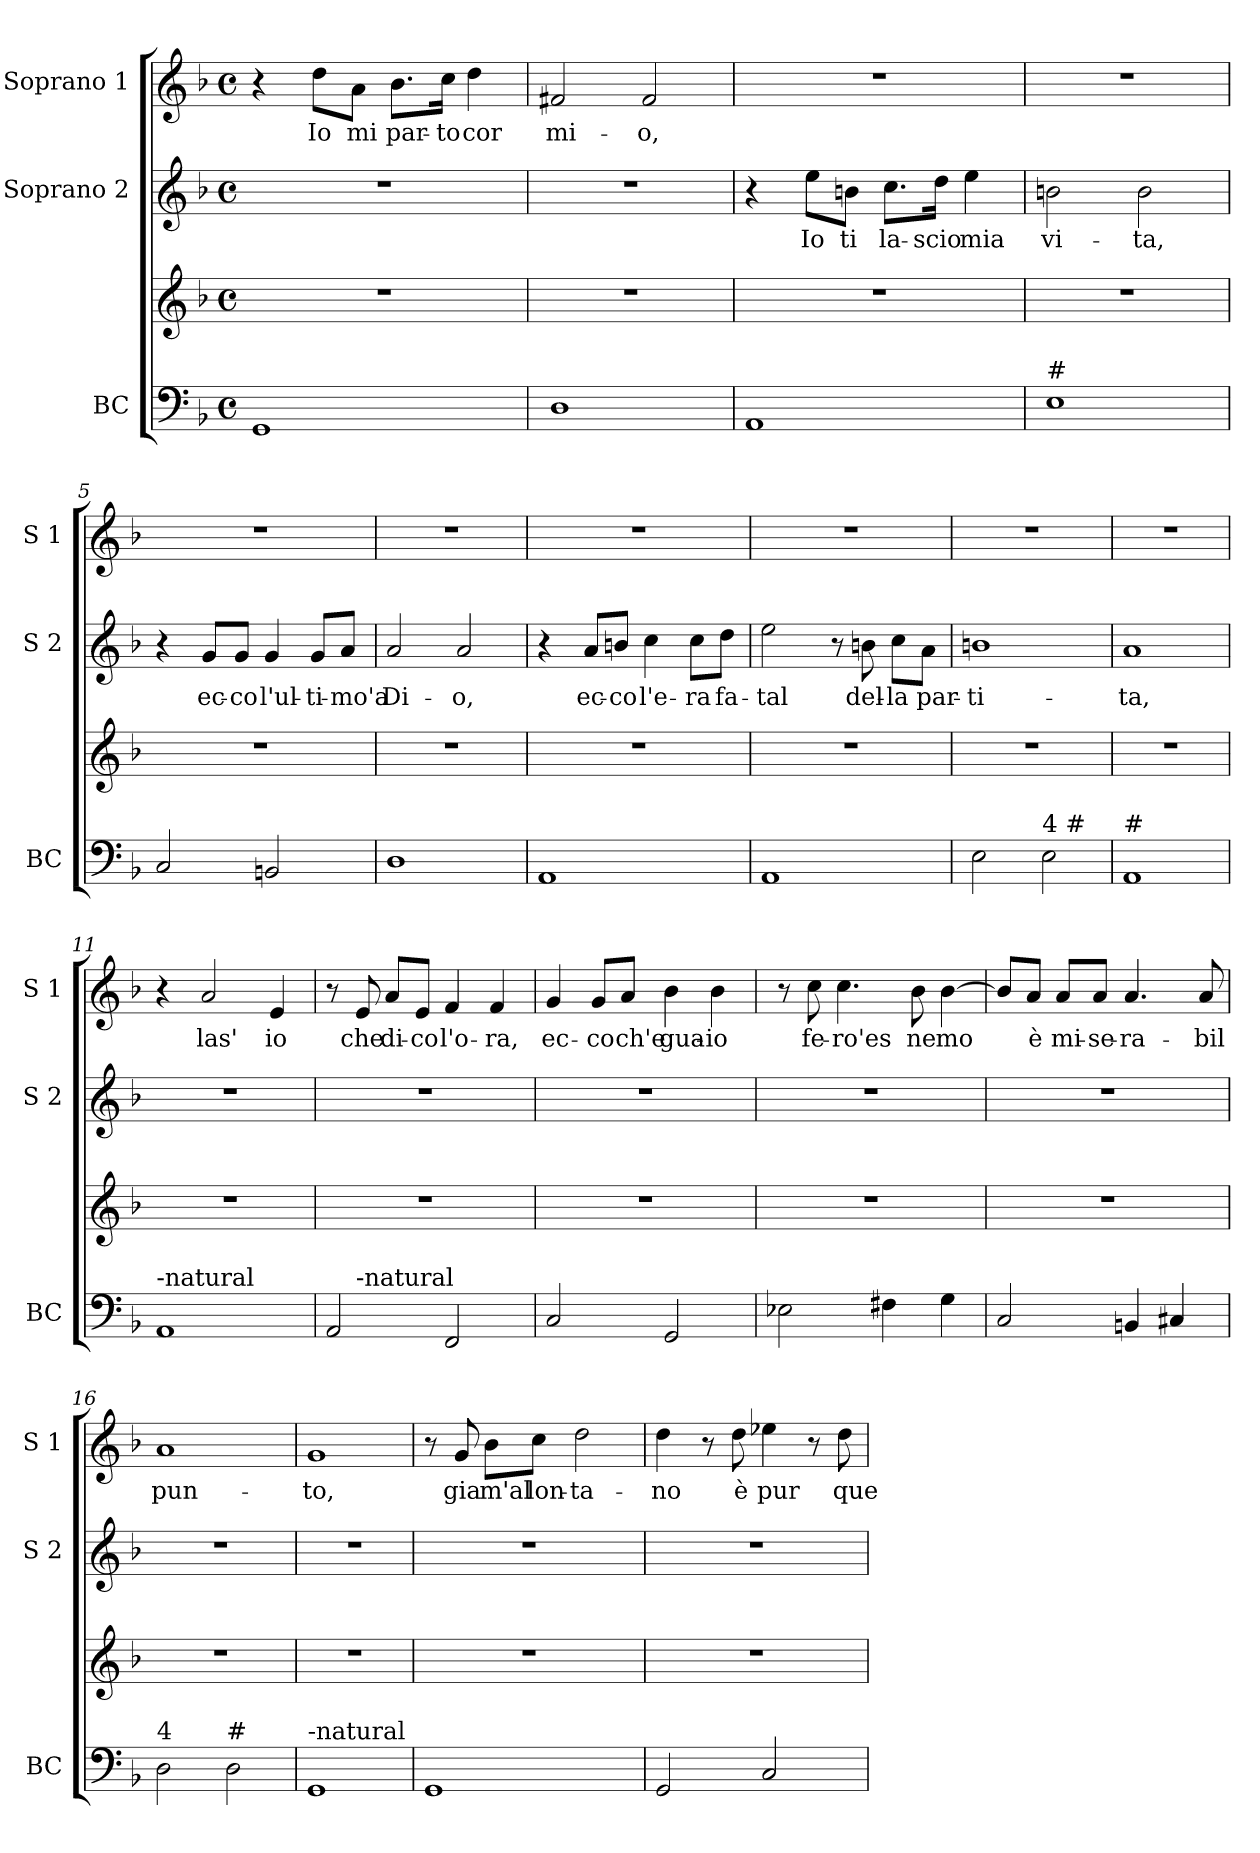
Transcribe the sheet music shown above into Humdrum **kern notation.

**kern	**kern	**kern	**text	**kern	**text
*part3	*part3	*part2	*part2	*part1	*part1
*staff4	*staff3	*staff2	*staff2	*staff1	*staff1
*I"BC	*	*I"Soprano 2	*	*I"Soprano 1	*
*I'BC	*	*I'S 2	*	*I'S 1	*
*clefF4	*clefG2	*clefG2	*	*clefG2	*
*k[b-]	*k[b-]	*k[b-]	*	*k[b-]	*
*F:	*F:	*F:	*	*F:	*
*M4/4	*M4/4	*M4/4	*	*M4/4	*
*met(c)	*met(c)	*met(c)	*	*met(c)	*
=1	=1	=1	=1	=1	=1
1GG	1r	1r	.	4r	.
!	!	!	!	!	!LO:LY:b
.	.	.	.	8dd\L	Io
!	!	!	!	!	!LO:LY:b
.	.	.	.	8a\J	mi
!	!	!	!	!	!LO:LY:b
.	.	.	.	8.b-\L	par-
!	!	!	!	!	!LO:LY:b
.	.	.	.	16cc\Jk	-to
!	!	!	!	!	!LO:LY:b
.	.	.	.	4dd\	cor
=2	=2	=2	=2	=2	=2
!	!	!	!	!	!LO:LY:b
1D	1r	1r	.	2f#X/	mi-
!	!	!	!	!	!LO:LY:b
.	.	.	.	2f#/	-o,
=3	=3	=3	=3	=3	=3
1AA	1r	4r	.	1r	.
!	!	!	!LO:LY:b	!	!
.	.	8ee\L	Io	.	.
!	!	!	!LO:LY:b	!	!
.	.	8bn\J	ti	.	.
!	!	!	!LO:LY:b	!	!
.	.	8.cc\L	la-	.	.
!	!	!	!LO:LY:b	!	!
.	.	16dd\Jk	-scio	.	.
!	!	!	!LO:LY:b	!	!
.	.	4ee\	mia	.	.
=4	=4	=4	=4	=4	=4
!LO:TX:a:t=#	!	!	!	!	!
!	!	!	!LO:LY:b	!	!
1E	1r	2bn\	vi-	1r	.
!	!	!	!LO:LY:b	!	!
.	.	2b\	-ta,	.	.
!!LO:LB:g=z
=5	=5	=5	=5	=5	=5
2C/	1r	4r	.	1r	.
!	!	!	!LO:LY:b	!	!
.	.	8g/L	ec-	.	.
!	!	!	!LO:LY:b	!	!
.	.	8g/J	-co	.	.
!	!	!	!LO:LY:b	!	!
2BBn/	.	4g/	l'ul-	.	.
!	!	!	!LO:LY:b	!	!
.	.	8g/L	-ti-	.	.
!	!	!	!LO:LY:b	!	!
.	.	8a/J	-mo'a	.	.
=6	=6	=6	=6	=6	=6
!	!	!	!LO:LY:b	!	!
1D	1r	2a/	Di-	1r	.
!	!	!	!LO:LY:b	!	!
.	.	2a/	-o,	.	.
=7	=7	=7	=7	=7	=7
1AA	1r	4r	.	1r	.
!	!	!	!LO:LY:b	!	!
.	.	8a/L	ec-	.	.
!	!	!	!LO:LY:b	!	!
.	.	8bn/J	-co	.	.
!	!	!	!LO:LY:b	!	!
.	.	4cc\	l'e-	.	.
!	!	!	!LO:LY:b	!	!
.	.	8cc\L	-ra	.	.
!	!	!	!LO:LY:b	!	!
.	.	8dd\J	fa-	.	.
=8	=8	=8	=8	=8	=8
!	!	!	!LO:LY:b	!	!
1AA	1r	2ee\	-tal	1r	.
.	.	8r	.	.	.
!	!	!	!LO:LY:b	!	!
.	.	8bn\	del-	.	.
!	!	!	!LO:LY:b	!	!
.	.	8cc\L	-la	.	.
!	!	!	!LO:LY:b	!	!
.	.	8a\J	par-	.	.
!!LO:LB:g=z
=9	=9	=9	=9	=9	=9
!	!	!	!LO:LY:b	!	!
2E\	1r	1bn	-ti-	1r	.
!LO:TX:a:t=4 #	!	!	!	!	!
2E\	.	.	.	.	.
=10	=10	=10	=10	=10	=10
!LO:TX:a:t=#	!	!	!	!	!
!	!	!	!LO:LY:b	!	!
1AA	1r	1a	-ta,	1r	.
=11	=11	=11	=11	=11	=11
!LO:TX:a:t=-natural	!	!	!	!	!
1AA	1r	1r	.	4r	.
!	!	!	!	!	!LO:LY:b
.	.	.	.	2a/	las'
!	!	!	!	!	!LO:LY:b
.	.	.	.	4e/	io
=12	=12	=12	=12	=12	=12
*^	*	*	*	*	*
2AA/	8ryy	1r	1r	.	8r	.
!	!LO:TX:a:t=-natural	!	!	!	!	!
!	!	!	!	!	!	!LO:LY:b
.	2..ryy	.	.	.	8e/	che
!	!	!	!	!	!	!LO:LY:b
.	.	.	.	.	8a/L	di-
!	!	!	!	!	!	!LO:LY:b
.	.	.	.	.	8e/J	-co
!	!	!	!	!	!	!LO:LY:b
2FF/	.	.	.	.	4f/	l'o-
!	!	!	!	!	!	!LO:LY:b
.	.	.	.	.	4f/	-ra,
=13	=13	=13	=13	=13	=13	=13
!	!	!	!	!	!	!LO:LY:b
*v	*v	*	*	*	*	*
2C/	1r	1r	.	4g/	ec-
!	!	!	!	!	!LO:LY:b
.	.	.	.	8g/L	-co
!	!	!	!	!	!LO:LY:b
.	.	.	.	8a/J	ch'e
!	!	!	!	!	!LO:LY:b
2GG/	.	.	.	4b-\	gua-
!	!	!	!	!	!LO:LY:b
.	.	.	.	4b-\	-io
!!LO:PB:g=z
=14	=14	=14	=14	=14	=14
2E-X\	1r	1r	.	8r	.
!	!	!	!	!	!LO:LY:b
.	.	.	.	8cc\	fe-
!	!	!	!	!	!LO:LY:b
.	.	.	.	4.cc\	-ro'es
4F#X\	.	.	.	.	.
!	!	!	!	!	!LO:LY:b
.	.	.	.	8b-\	ne
!	!	!	!	!	!LO:LY:b
4G\	.	.	.	[4b-\	mo
=15	=15	=15	=15	=15	=15
2C/	1r	1r	.	8b-/L]	.
!	!	!	!	!	!LO:LY:b
.	.	.	.	8a/J	è
!	!	!	!	!	!LO:LY:b
.	.	.	.	8a/L	mi-
!	!	!	!	!	!LO:LY:b
.	.	.	.	8a/J	-se-
!	!	!	!	!	!LO:LY:b
4BBn/	.	.	.	4.a/	-ra-
4C#X/	.	.	.	.	.
!	!	!	!	!	!LO:LY:b
.	.	.	.	8a/	-bil
=16	=16	=16	=16	=16	=16
!LO:TX:a:t=4	!	!	!	!	!
!	!	!	!	!	!LO:LY:b
2D\	1r	1r	.	1a	pun-
!LO:TX:a:t=#	!	!	!	!	!
2D\	.	.	.	.	.
=17	=17	=17	=17	=17	=17
!LO:TX:a:t=-natural	!	!	!	!	!
!	!	!	!	!	!LO:LY:b
1GG	1r	1r	.	1g	-to,
!!LO:LB:g=z
=18	=18	=18	=18	=18	=18
1GG	1r	1r	.	8r	.
!	!	!	!	!	!LO:LY:b
.	.	.	.	8g/	gia
!	!	!	!	!	!LO:LY:b
.	.	.	.	8b-\L	m'al
!	!	!	!	!	!LO:LY:b
.	.	.	.	8cc\J	lon-
!	!	!	!	!	!LO:LY:b
.	.	.	.	2dd\	-ta-
=19	=19	=19	=19	=19	=19
!	!	!	!	!	!LO:LY:b
2GG/	1r	1r	.	4dd\	-no
.	.	.	.	8r	.
!	!	!	!	!	!LO:LY:b
.	.	.	.	8dd\	è
!	!	!	!	!	!LO:LY:b
2C/	.	.	.	4ee-X\	pur
.	.	.	.	8r	.
!	!	!	!	!	!LO:LY:b
.	.	.	.	8dd\	que-
=	=	=	=	=	=
*-	*-	*-	*-	*-	*-
